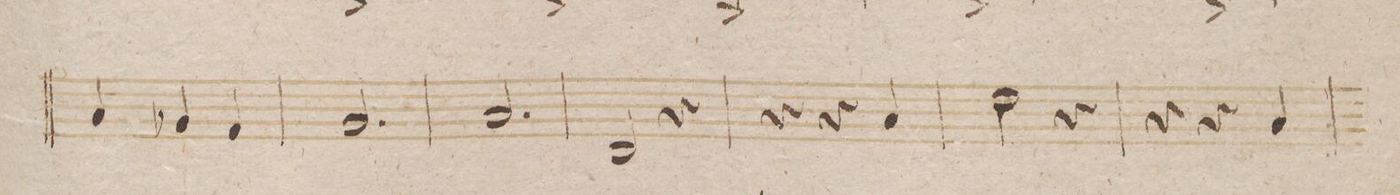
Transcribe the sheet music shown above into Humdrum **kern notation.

**kern
*I"Trombono
*clefF4
*k[b-]
*M3/4
4C/
4BB-X/
4AA/
=91
2.BB-/
=92
2.C/
=93
2FF/
4r
=94
4r
4r
4C/
=95
2F\
4r
=96
4r
4r
4C/
=97
*-
